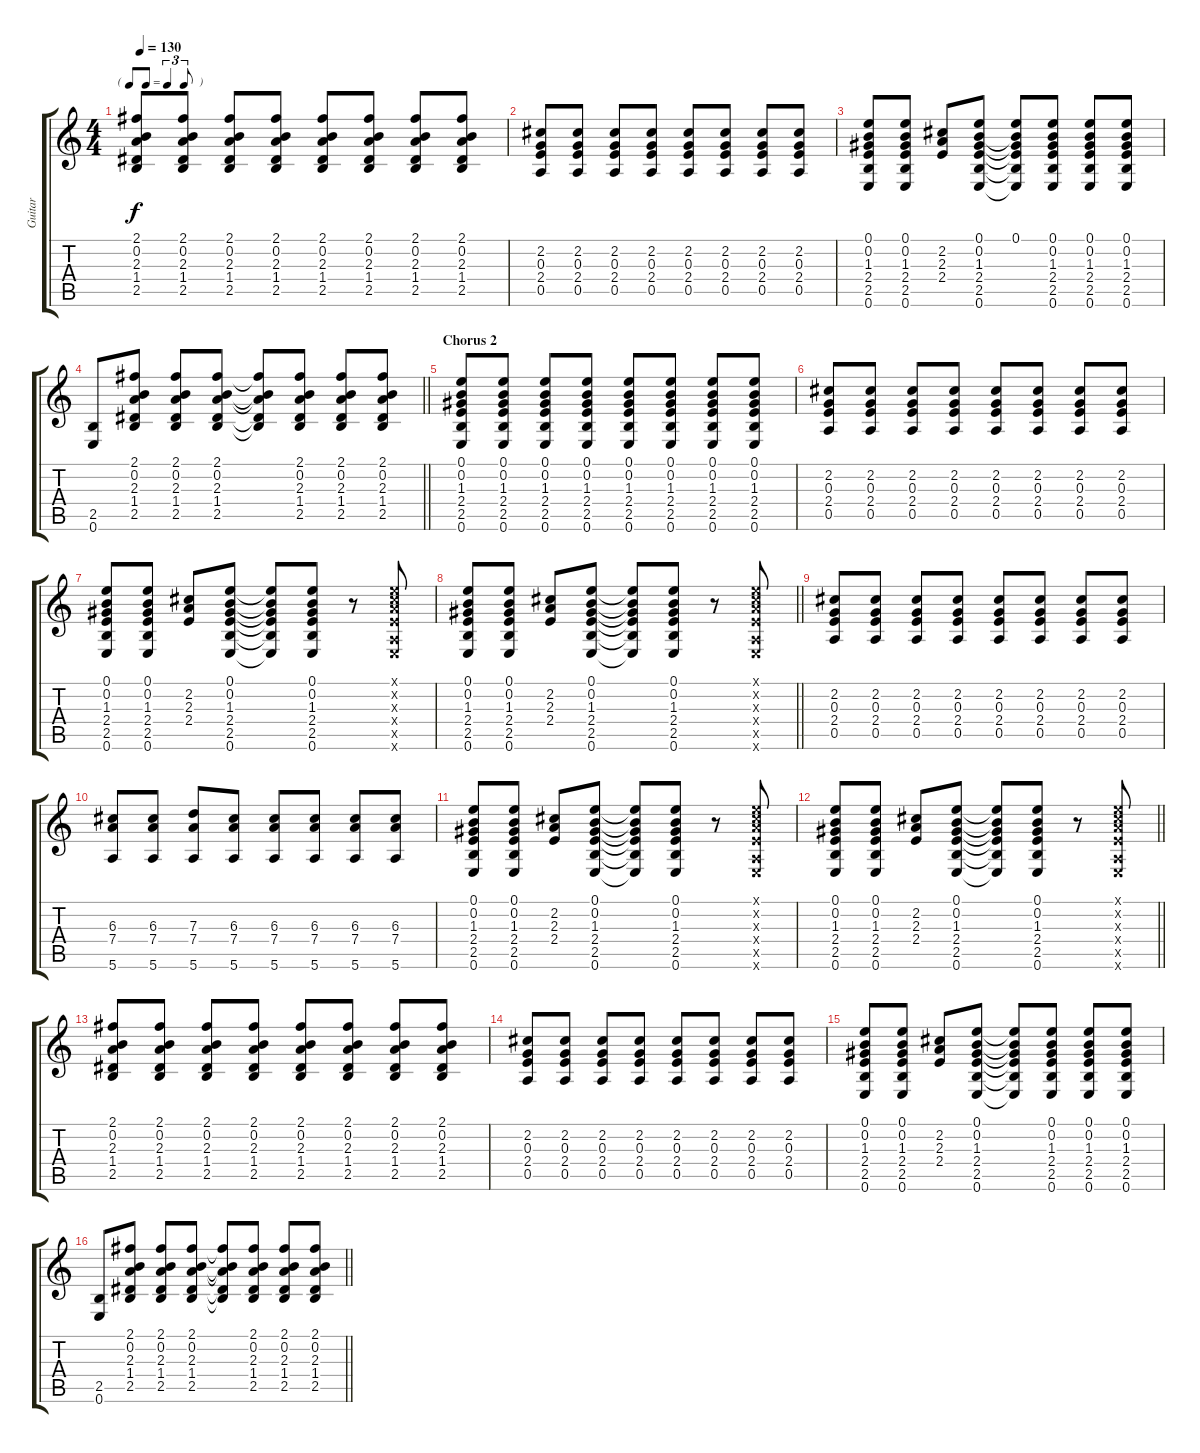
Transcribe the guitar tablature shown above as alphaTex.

\track ("Guitar" "Guitar") {instrument acousticguitarsteel}
\staff {score tabs}
\tuning (E4 B3 G3 D3 A2 E2) {hide}
\ts (4 4)
\tf triplet8th
\tempo 130
\clef g2
\ks c
(2.1 0.2 2.3 1.4 2.5).8{dy f} (2.1 0.2 2.3 1.4 2.5).8 (2.1 0.2 2.3 1.4 2.5).8 (2.1 0.2 2.3 1.4 2.5).8 (2.1 0.2 2.3 1.4 2.5).8 (2.1 0.2 2.3 1.4 2.5).8 (2.1 0.2 2.3 1.4 2.5).8 (2.1 0.2 2.3 1.4 2.5).8 |
(2.2 0.3 2.4 0.5).8 (2.2 0.3 2.4 0.5).8 (2.2 0.3 2.4 0.5).8 (2.2 0.3 2.4 0.5).8 (2.2 0.3 2.4 0.5).8 (2.2 0.3 2.4 0.5).8 (2.2 0.3 2.4 0.5).8 (2.2 0.3 2.4 0.5).8 |
(0.1 0.2 1.3 2.4 2.5 0.6).8 (0.1 0.2 1.3 2.4 2.5 0.6).8 (2.2 2.3 2.4).8 (0.1 0.2 1.3 2.4 2.5 0.6).8 (0.1 0.2{t} 1.3{t} 2.4{t} 2.5{t} 0.6{t}).8 (0.1 0.2 1.3 2.4 2.5 0.6).8 (0.1 0.2 1.3 2.4 2.5 0.6).8 (0.1 0.2 1.3 2.4 2.5 0.6).8 |
\barLineRight lightlight
(2.5 0.6).8 (2.1 0.2 2.3 1.4 2.5).8 (2.1 0.2 2.3 1.4 2.5).8 (2.1 0.2 2.3 1.4 2.5).8 (2.1{t} 0.2{t} 2.3{t} 1.4{t} 2.5{t}).8 (2.1 0.2 2.3 1.4 2.5).8 (2.1 0.2 2.3 1.4 2.5).8 (2.1 0.2 2.3 1.4 2.5).8 |
\section ("" "Chorus 2")
(0.1 0.2 1.3 2.4 2.5 0.6).8 (0.1 0.2 1.3 2.4 2.5 0.6).8 (0.1 0.2 1.3 2.4 2.5 0.6).8 (0.1 0.2 1.3 2.4 2.5 0.6).8 (0.1 0.2 1.3 2.4 2.5 0.6).8 (0.1 0.2 1.3 2.4 2.5 0.6).8 (0.1 0.2 1.3 2.4 2.5 0.6).8 (0.1 0.2 1.3 2.4 2.5 0.6).8 |
(2.2 0.3 2.4 0.5).8 (2.2 0.3 2.4 0.5).8 (2.2 0.3 2.4 0.5).8 (2.2 0.3 2.4 0.5).8 (2.2 0.3 2.4 0.5).8 (2.2 0.3 2.4 0.5).8 (2.2 0.3 2.4 0.5).8 (2.2 0.3 2.4 0.5).8 |
(0.1 0.2 1.3 2.4 2.5 0.6).8 (0.1 0.2 1.3 2.4 2.5 0.6).8 (2.2 2.3 2.4).8 (0.1 0.2 1.3 2.4 2.5 0.6).8 (0.1{t} 0.2{t} 1.3{t} 2.4{t} 2.5{t} 0.6{t}).8 (0.1 0.2 1.3 2.4 2.5 0.6).8 r.8 (0.1{x} 2.2{x} 2.3{x} 2.4{x} 0.5{x} 0.6{x}).8 |
\barLineRight lightlight
(0.1 0.2 1.3 2.4 2.5 0.6).8 (0.1 0.2 1.3 2.4 2.5 0.6).8 (2.2 2.3 2.4).8 (0.1 0.2 1.3 2.4 2.5 0.6).8 (0.1{t} 0.2{t} 1.3{t} 2.4{t} 2.5{t} 0.6{t}).8 (0.1 0.2 1.3 2.4 2.5 0.6).8 r.8 (0.1{x} 2.2{x} 2.3{x} 2.4{x} 0.5{x} 0.6{x}).8 |
(2.2 0.3 2.4 0.5).8 (2.2 0.3 2.4 0.5).8 (2.2 0.3 2.4 0.5).8 (2.2 0.3 2.4 0.5).8 (2.2 0.3 2.4 0.5).8 (2.2 0.3 2.4 0.5).8 (2.2 0.3 2.4 0.5).8 (2.2 0.3 2.4 0.5).8 |
(6.3 7.4 5.6).8 (6.3 7.4 5.6).8 (7.3 7.4 5.6).8 (6.3 7.4 5.6).8 (6.3 7.4 5.6).8 (6.3 7.4 5.6).8 (6.3 7.4 5.6).8 (6.3 7.4 5.6).8 |
(0.1 0.2 1.3 2.4 2.5 0.6).8 (0.1 0.2 1.3 2.4 2.5 0.6).8 (2.2 2.3 2.4).8 (0.1 0.2 1.3 2.4 2.5 0.6).8 (0.1{t} 0.2{t} 1.3{t} 2.4{t} 2.5{t} 0.6{t}).8 (0.1 0.2 1.3 2.4 2.5 0.6).8 r.8 (0.1{x} 2.2{x} 2.3{x} 2.4{x} 0.5{x} 0.6{x}).8 |
\barLineRight lightlight
(0.1 0.2 1.3 2.4 2.5 0.6).8 (0.1 0.2 1.3 2.4 2.5 0.6).8 (2.2 2.3 2.4).8 (0.1 0.2 1.3 2.4 2.5 0.6).8 (0.1{t} 0.2{t} 1.3{t} 2.4{t} 2.5{t} 0.6{t}).8 (0.1 0.2 1.3 2.4 2.5 0.6).8 r.8 (0.1{x} 2.2{x} 2.3{x} 2.4{x} 0.5{x} 0.6{x}).8 |
(2.1 0.2 2.3 1.4 2.5).8 (2.1 0.2 2.3 1.4 2.5).8 (2.1 0.2 2.3 1.4 2.5).8 (2.1 0.2 2.3 1.4 2.5).8 (2.1 0.2 2.3 1.4 2.5).8 (2.1 0.2 2.3 1.4 2.5).8 (2.1 0.2 2.3 1.4 2.5).8 (2.1 0.2 2.3 1.4 2.5).8 |
(2.2 0.3 2.4 0.5).8 (2.2 0.3 2.4 0.5).8 (2.2 0.3 2.4 0.5).8 (2.2 0.3 2.4 0.5).8 (2.2 0.3 2.4 0.5).8 (2.2 0.3 2.4 0.5).8 (2.2 0.3 2.4 0.5).8 (2.2 0.3 2.4 0.5).8 |
(0.1 0.2 1.3 2.4 2.5 0.6).8 (0.1 0.2 1.3 2.4 2.5 0.6).8 (2.2 2.3 2.4).8 (0.1 0.2 1.3 2.4 2.5 0.6).8 (0.1{t} 0.2{t} 1.3{t} 2.4{t} 2.5{t} 0.6{t}).8 (0.1 0.2 1.3 2.4 2.5 0.6).8 (0.1 0.2 1.3 2.4 2.5 0.6).8 (0.1 0.2 1.3 2.4 2.5 0.6).8 |
\barLineRight lightlight
(2.5 0.6).8 (2.1 0.2 2.3 1.4 2.5).8 (2.1 0.2 2.3 1.4 2.5).8 (2.1 0.2 2.3 1.4 2.5).8 (2.1{t} 0.2{t} 2.3{t} 1.4{t} 2.5{t}).8 (2.1 0.2 2.3 1.4 2.5).8 (2.1 0.2 2.3 1.4 2.5).8 (2.1 0.2 2.3 1.4 2.5).8
